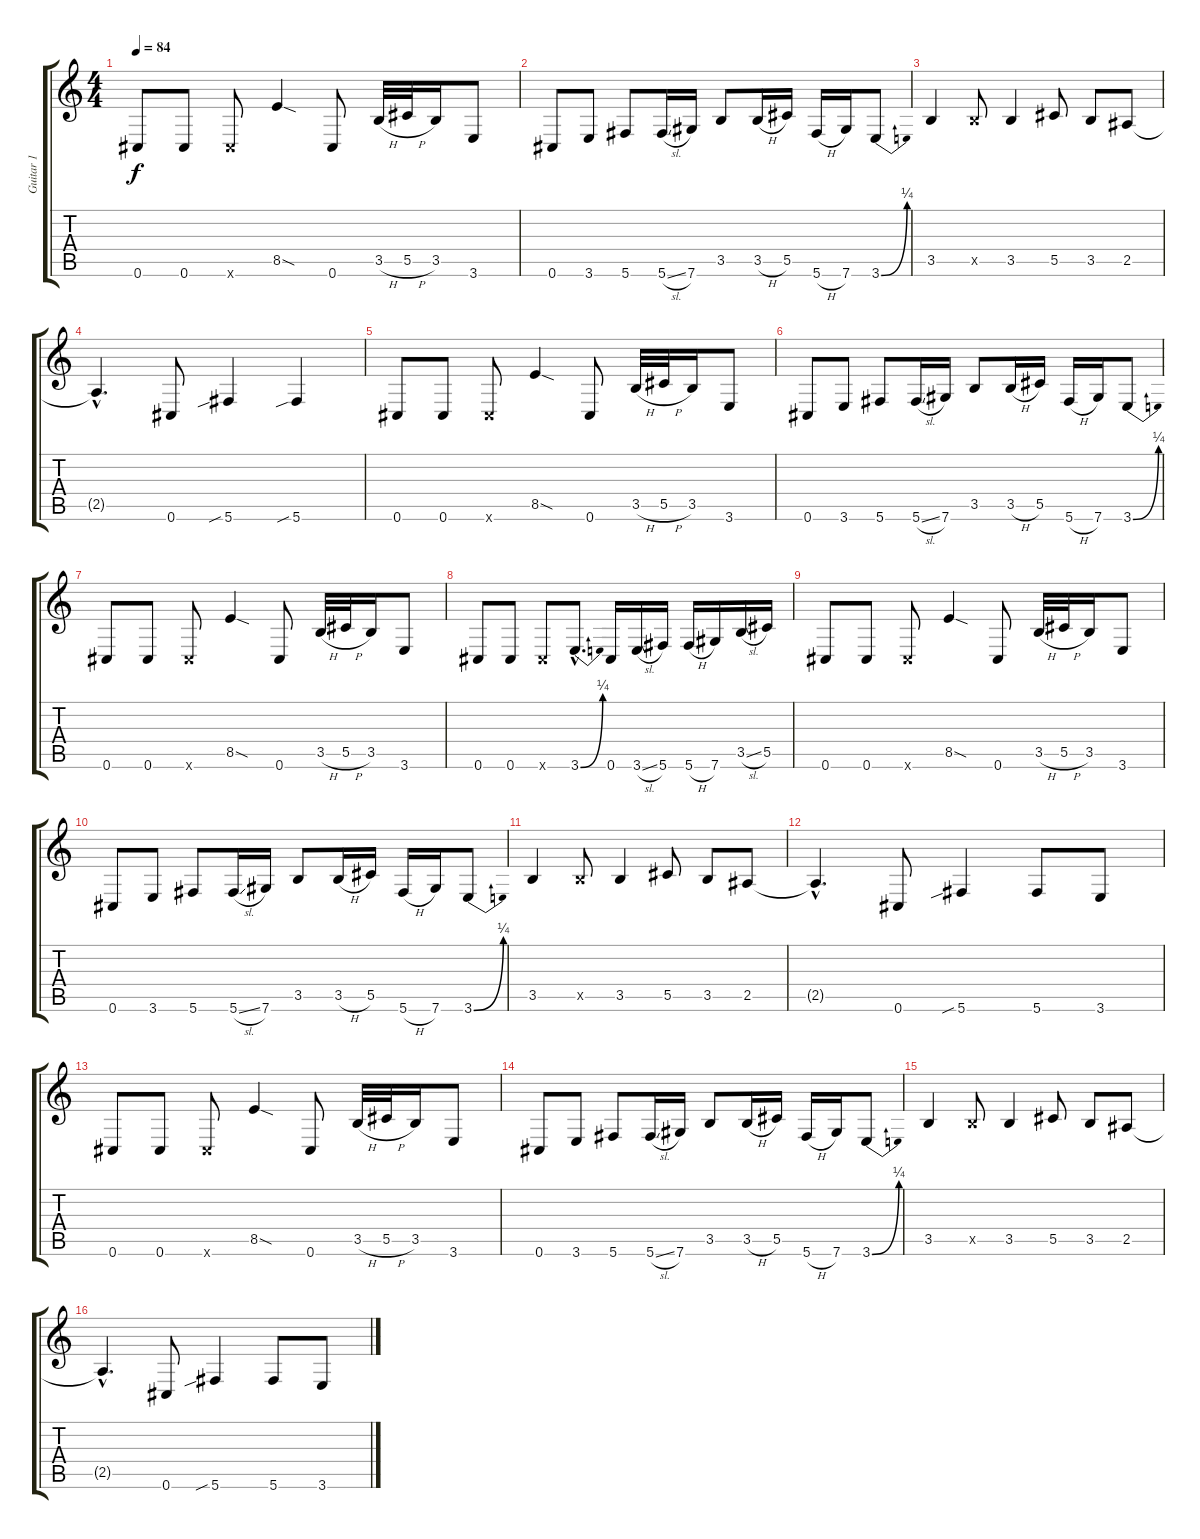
\track ("Guitar 1" "Guitar 1") {instrument acousticguitarsteel}
\staff {score tabs}
\tuning (Eb4 Bb3 Gb3 Db3 Ab2 Db2) {hide}
\ts (4 4)
\tempo 84
\clef g2
\ks c
0.6.8{dy f} 0.6.8 0.6{x}.8 8.5{sod}.4 0.6.8 3.5{h}.32 5.5{h}.32 3.5.16 3.6.8 |
0.6.8 3.6.8 5.6.8 5.6{sl}.16 7.6.16 3.5.8 3.5{h}.16 5.5.16 5.6{h}.16 7.6.16 3.6{be (bend 0 0 60 1)}.8 |
3.5.4 3.5{x}.8 3.5.4 5.5.8 3.5.8 2.5.8 |
2.5{hac t}.4{d} 0.6.8 5.6{sib}.4 5.6{sib}.4 |
0.6.8 0.6.8 0.6{x}.8 8.5{sod}.4 0.6.8 3.5{h}.32 5.5{h}.32 3.5.16 3.6.8 |
0.6.8 3.6.8 5.6.8 5.6{sl}.16 7.6.16 3.5.8 3.5{h}.16 5.5.16 5.6{h}.16 7.6.16 3.6{be (bend 0 0 60 1)}.8 |
0.6.8 0.6.8 0.6{x}.8 8.5{sod}.4 0.6.8 3.5{h}.32 5.5{h}.32 3.5.16 3.6.8 |
0.6.8 0.6.8 0.6{x}.8 3.6{be (bend 0 0 60 1) hac}.8{d} 0.6.16 3.6{sl}.16 5.6.16 5.6{h}.16 7.6.16 3.5{sl}.16 5.5.16 |
0.6.8 0.6.8 0.6{x}.8 8.5{sod}.4 0.6.8 3.5{h}.32 5.5{h}.32 3.5.16 3.6.8 |
0.6.8 3.6.8 5.6.8 5.6{sl}.16 7.6.16 3.5.8 3.5{h}.16 5.5.16 5.6{h}.16 7.6.16 3.6{be (bend 0 0 60 1)}.8 |
3.5.4 3.5{x}.8 3.5.4 5.5.8 3.5.8 2.5.8 |
2.5{hac t}.4{d} 0.6.8 5.6{sib}.4 5.6.8 3.6.8 |
0.6.8 0.6.8 0.6{x}.8 8.5{sod}.4 0.6.8 3.5{h}.32 5.5{h}.32 3.5.16 3.6.8 |
0.6.8 3.6.8 5.6.8 5.6{sl}.16 7.6.16 3.5.8 3.5{h}.16 5.5.16 5.6{h}.16 7.6.16 3.6{be (bend 0 0 60 1)}.8 |
3.5.4 3.5{x}.8 3.5.4 5.5.8 3.5.8 2.5.8 |
2.5{hac t}.4{d} 0.6.8 5.6{sib}.4 5.6.8 3.6.8
